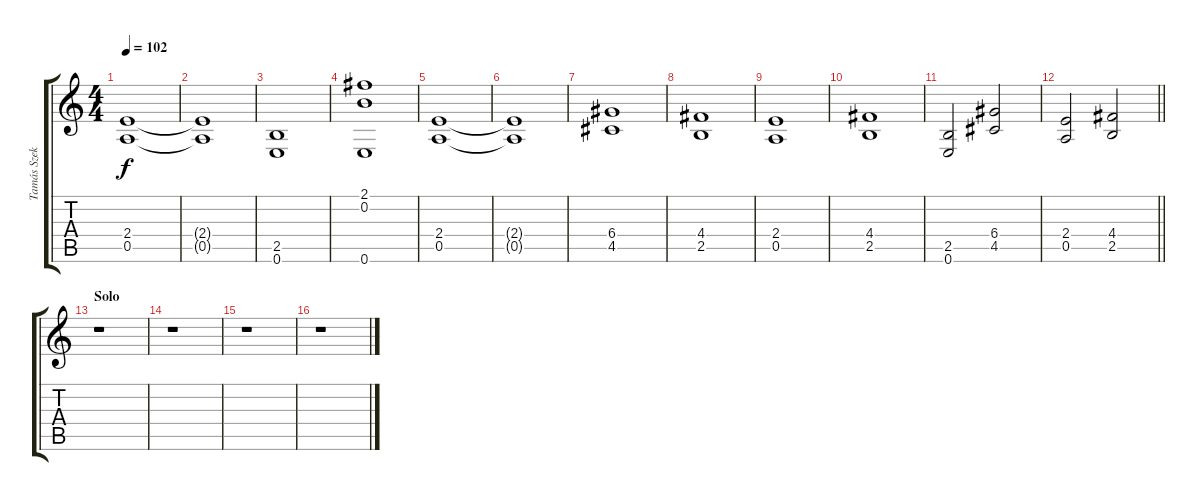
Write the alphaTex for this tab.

\track ("Tamás Szekeres - Overdriven (Right)" "Tamás Szek") {instrument overdrivenguitar}
\staff {score tabs}
\tuning (E4 B3 G3 D3 A2 E2) {hide}
\ts (4 4)
\tempo 102
\clef g2
\ks c
(2.4 0.5).1{dy f} |
(2.4{t} 0.5{t}).1 |
(2.5 0.6).1 |
(2.1 0.2 0.6).1 |
(2.4 0.5).1 |
(2.4{t} 0.5{t}).1 |
(6.4 4.5).1 |
(4.4 2.5).1 |
(2.4 0.5).1 |
(4.4 2.5).1 |
(2.5 0.6).2 (6.4 4.5).2 |
\barLineRight lightlight
(2.4 0.5).2 (4.4 2.5).2 |
\section ("" "Solo")
r.1 |
r.1 |
r.1 |
r.1
